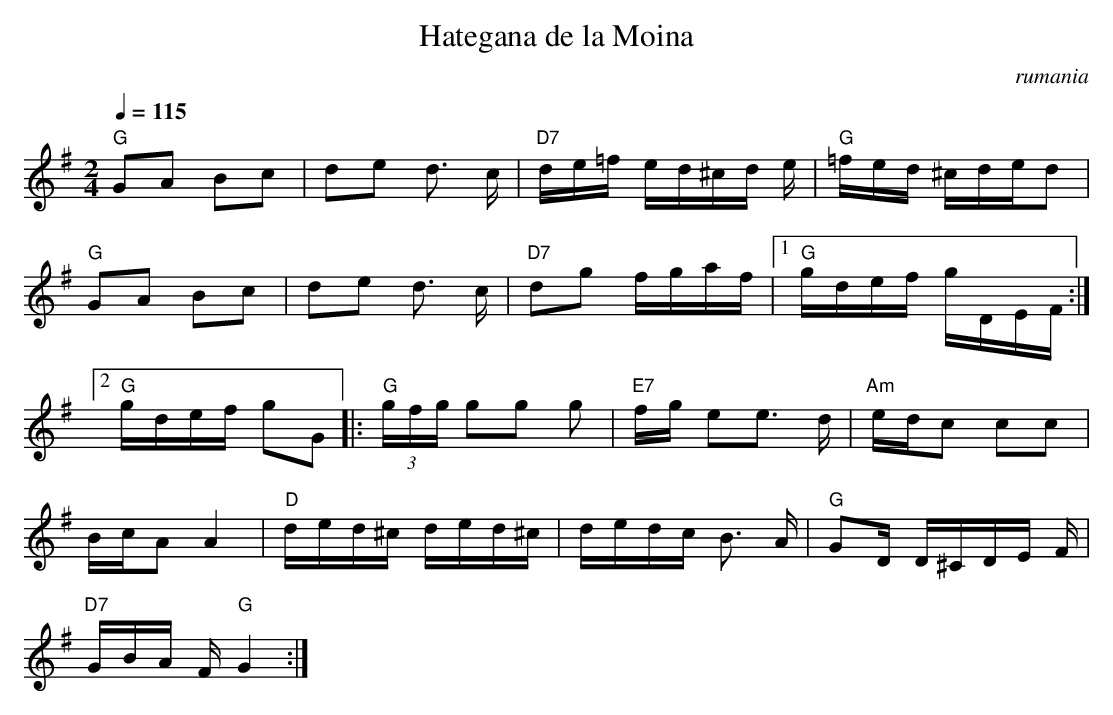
X:1
T:Hategana de la Moina
O:rumania
M:2/4
L:1/8
Q:1/4=115
K:G
V:1
"G" GA Bc |de d3/2 c/|"D7" d/e/=f/ e/d/^c/d/ e/|"G" =f/e/d/ ^c/d/e/d |
"G" GA Bc |de d3/2 c/|"D7" dg f/g/a/f/ |1 "G" g/d/e/f/ g/D/E/F/ :|2
"G" g/d/e/f/ gG || |:"G"  (3g/f/g/ gg g|"E7" f/g/ ee3/2 d/|"Am" e/d/c cc |
B/c/A A2 |"D" d/e/d/^c/ d/e/d/^c/ |d/e/d/c/ B3/2 A/|"G" GD/ D/^C/D/E/ F/|
"D7" G/B/A/ F/"G" G2 :|
